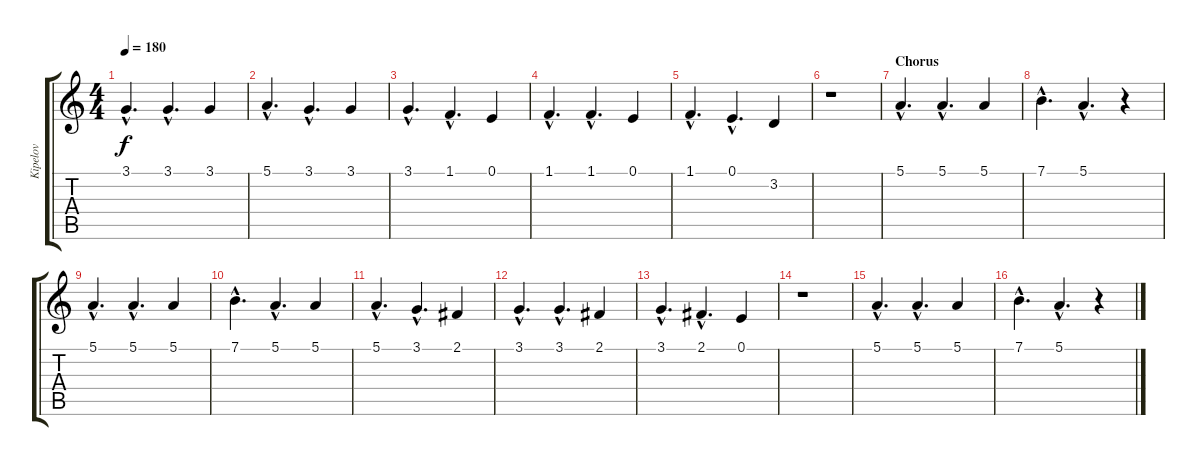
\track ("Kipelov" "Kipelov") {instrument tenorsax}
\staff {score tabs}
\tuning (E4 B3 G3 D3 A2 E2) {hide}
\ts (4 4)
\tempo 180
\clef g2
\ks c
3.1{hac}.4{d dy f} 3.1{hac}.4{d} 3.1.4 |
5.1{hac}.4{d} 3.1{hac}.4{d} 3.1.4 |
3.1{hac}.4{d} 1.1{hac}.4{d} 0.1.4 |
1.1{hac}.4{d} 1.1{hac}.4{d} 0.1.4 |
1.1{hac}.4{d} 0.1{hac}.4{d} 3.2.4 |
r.1 |
\section ("" "Chorus")
5.1{hac}.4{d} 5.1{hac}.4{d} 5.1.4 |
7.1{hac}.4{d} 5.1{hac}.4{d} r.4 |
5.1{hac}.4{d} 5.1{hac}.4{d} 5.1.4 |
7.1{hac}.4{d} 5.1{hac}.4{d} 5.1.4 |
5.1{hac}.4{d} 3.1{hac}.4{d} 2.1.4 |
3.1{hac}.4{d} 3.1{hac}.4{d} 2.1.4 |
3.1{hac}.4{d} 2.1{hac}.4{d} 0.1.4 |
r.1 |
5.1{hac}.4{d} 5.1{hac}.4{d} 5.1.4 |
7.1{hac}.4{d} 5.1{hac}.4{d} r.4
